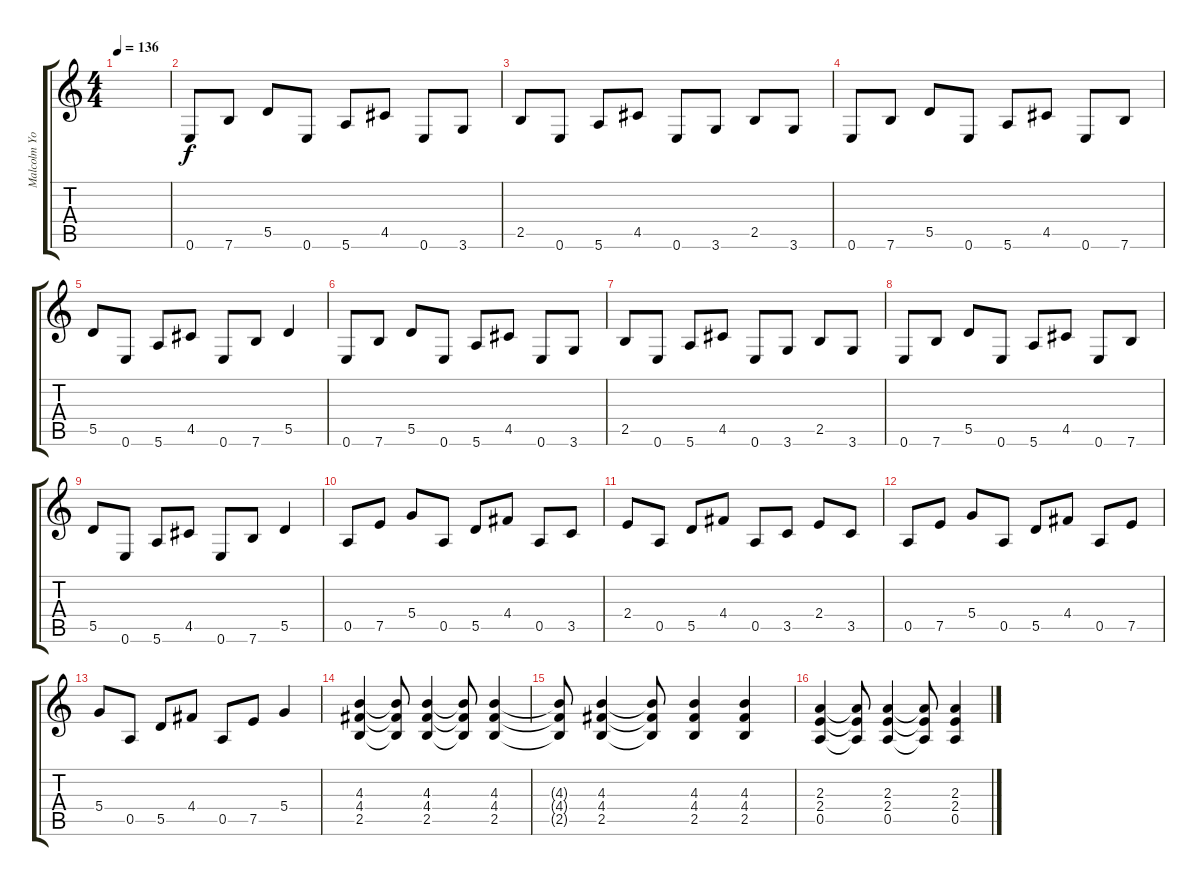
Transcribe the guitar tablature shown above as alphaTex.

\track ("Malcolm Young" "Malcolm Yo") {instrument overdrivenguitar}
\staff {score tabs}
\tuning (E4 B3 G3 D3 A2 E2) {hide}
\ts (4 4)
\tempo 136
\clef g2
\ks c
|
0.6.8{volume 13} 7.6.8 5.5.8 0.6.8 5.6.8 4.5.8 0.6.8 3.6.8 |
2.5.8 0.6.8 5.6.8 4.5.8 0.6.8 3.6.8 2.5.8 3.6.8 |
0.6.8 7.6.8 5.5.8 0.6.8 5.6.8 4.5.8 0.6.8 7.6.8 |
5.5.8 0.6.8 5.6.8 4.5.8 0.6.8 7.6.8 5.5.4 |
0.6.8 7.6.8 5.5.8 0.6.8 5.6.8 4.5.8 0.6.8 3.6.8 |
2.5.8 0.6.8 5.6.8 4.5.8 0.6.8 3.6.8 2.5.8 3.6.8 |
0.6.8 7.6.8 5.5.8 0.6.8 5.6.8 4.5.8 0.6.8 7.6.8 |
5.5.8 0.6.8 5.6.8 4.5.8 0.6.8 7.6.8 5.5.4 |
0.5.8 7.5.8 5.4.8 0.5.8 5.5.8 4.4.8 0.5.8 3.5.8 |
2.4.8 0.5.8 5.5.8 4.4.8 0.5.8 3.5.8 2.4.8 3.5.8 |
0.5.8 7.5.8 5.4.8 0.5.8 5.5.8 4.4.8 0.5.8 7.5.8 |
5.4.8 0.5.8 5.5.8 4.4.8 0.5.8 7.5.8 5.4.4 |
(4.3 4.4 2.5).4 (4.3{t} 4.4{t} 2.5{t}).8 (4.3 4.4 2.5).4 (4.3{t} 4.4{t} 2.5{t}).8 (4.3 4.4 2.5).4 |
(4.3{t} 4.4{t} 2.5{t}).8 (4.3 4.4 2.5).4 (4.3{t} 4.4{t} 2.5{t}).8 (4.3 4.4 2.5).4 (4.3 4.4 2.5).4 |
(2.3 2.4 0.5).4 (2.3{t} 2.4{t} 0.5{t}).8 (2.3 2.4 0.5).4 (2.3{t} 2.4{t} 0.5{t}).8 (2.3 2.4 0.5).4
